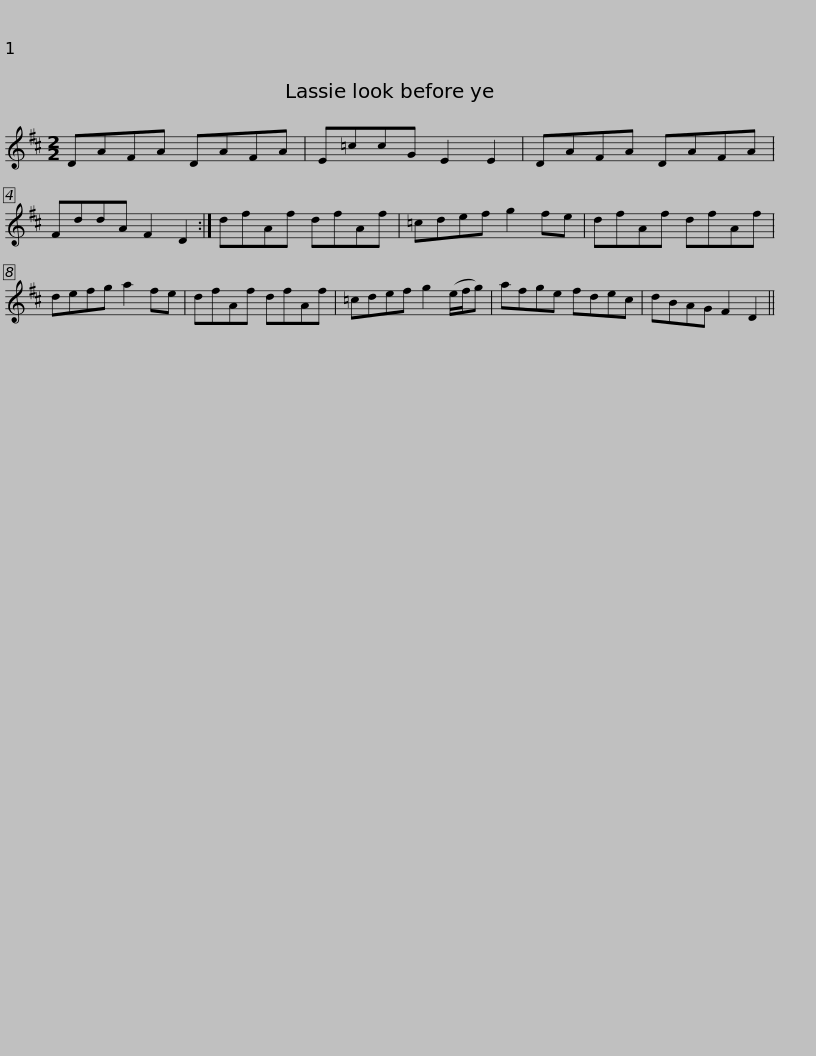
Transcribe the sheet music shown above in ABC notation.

X:1
L:1/8
M:2/2
I:linebreak $
K:D
V:1 treble
V:1
 DAFA DAFA | E=ccG E2 E2 | DAFA DAFA | FddA F2 D2 :| dfAf dfAf | %5
 =cdef g2 fe |$ dfAf dfAf | defg a2 fe | dfAf dfAf | =cdef g2 (e/f/g) | %10
 afge fdec | dBAG F2 D2 || %12
